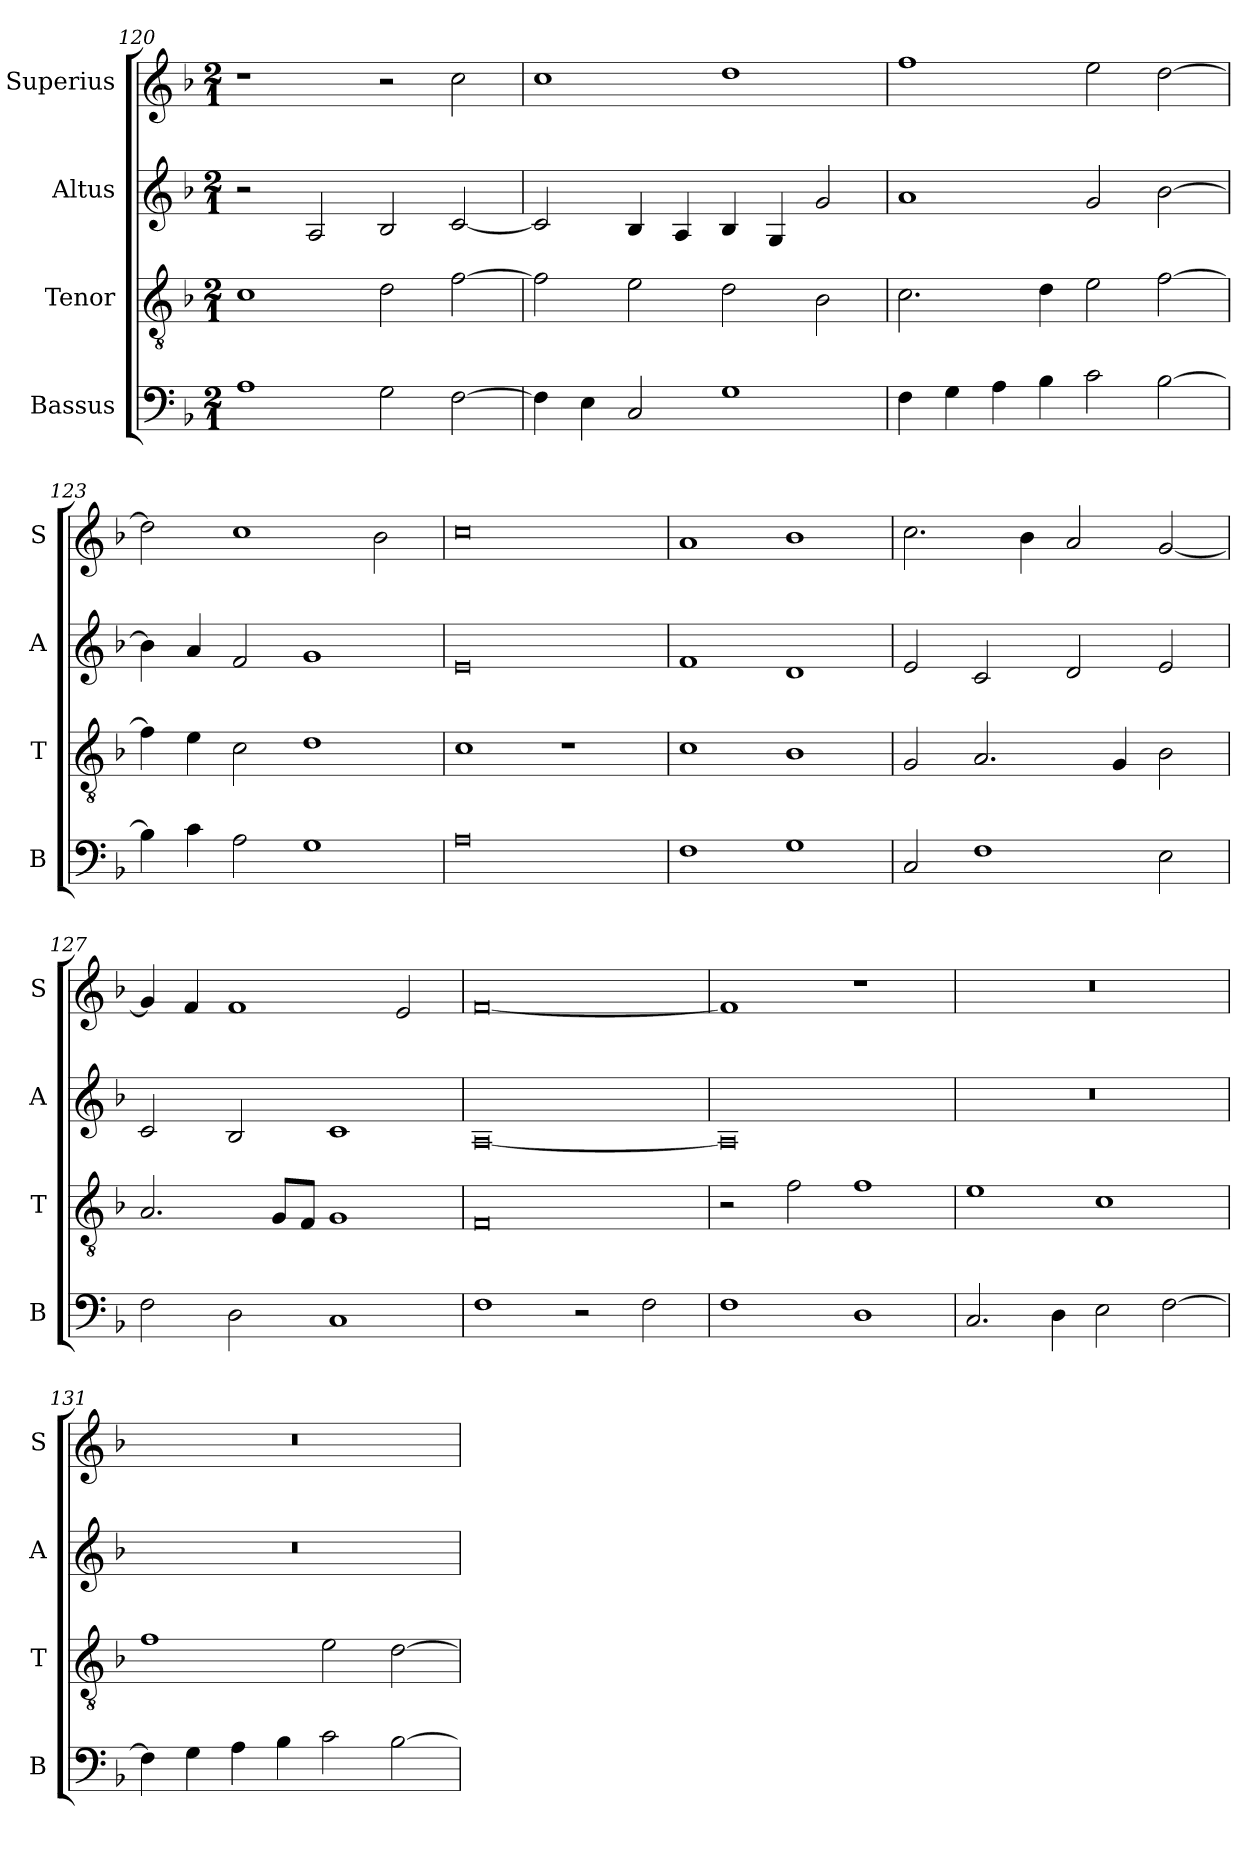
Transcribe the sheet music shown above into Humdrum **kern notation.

**kern	**kern	**kern	**kern
*part4	*part3	*part2	*part1
*staff4	*staff3	*staff2	*staff1
*I"Bassus	*I"Tenor	*I"Altus	*I"Superius
*I'B	*I'T	*I'A	*I'S
*clefF4	*clefGv2	*clefG2	*clefG2
*k[b-]	*k[b-]	*k[b-]	*k[b-]
*F:	*F:	*F:	*F:
*M2/1	*M2/1	*M2/1	*M2/1
=120	=120	=120	=120
1A	1c	2r	1r
.	.	2A	.
2G	2d	2B-	2r
[2F	[2f	[2c	2cc
=121	=121	=121	=121
4F]	2f]	2c]	1cc
4E	.	.	.
2C	2e	4B-	.
.	.	4A	.
1G	2d	4B-	1dd
.	.	4G	.
.	2B-	2g	.
=122	=122	=122	=122
4F	2.c	1a	1ff
4G	.	.	.
4A	.	.	.
4B-	4d	.	.
2c	2e	2g	2ee
[2B-	[2f	[2b-	[2dd
=123	=123	=123	=123
4B-]	4f]	4b-]	2dd]
4c	4e	4a	.
2A	2c	2f	1cc
1G	1d	1g	.
.	.	.	2b-
=124	=124	=124	=124
0A	1c	0e	0cc
.	1r	.	.
=125	=125	=125	=125
1F	1c	1f	1a
1G	1B-	1d	1b-
=126	=126	=126	=126
2C	2G	2e	2.cc
1F	2.A	2c	.
.	.	.	4b-
.	.	2d	2a
.	4G	.	.
2E	2B-	2e	[2g
=127	=127	=127	=127
2F	2.A	2c	4g]
.	.	.	4f
2D	.	2B-	1f
.	8GL	.	.
.	8FJ	.	.
1C	1G	1c	.
.	.	.	2e
=128	=128	=128	=128
1F	0F	[0A	[0f
2r	.	.	.
2F	.	.	.
=129	=129	=129	=129
1F	2r	0A]	1f]
.	2f	.	.
1D	1f	.	1r
=130	=130	=130	=130
2.C	1e	0r	0r
4D	.	.	.
2E	1c	.	.
[2F	.	.	.
=131	=131	=131	=131
4F]	1f	0r	0r
4G	.	.	.
4A	.	.	.
4B-	.	.	.
2c	2e	.	.
[2B-	[2d	.	.
=	=	=	=
*-	*-	*-	*-
